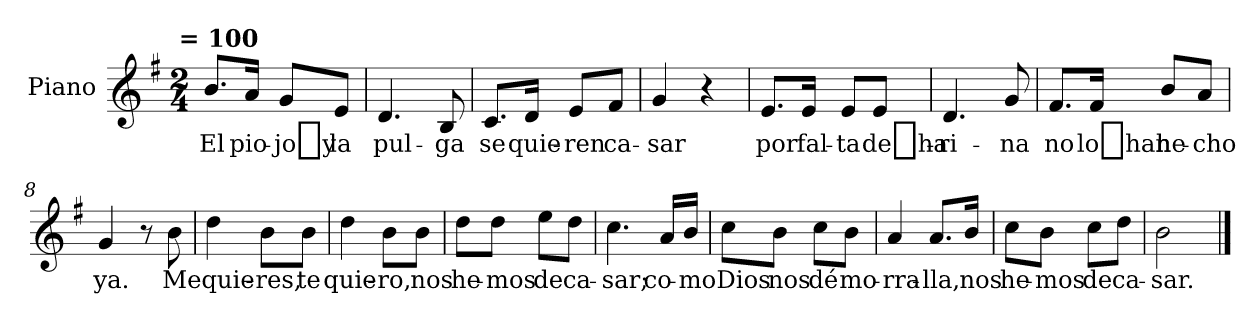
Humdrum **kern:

**kern	**text
*part1	*part1
*staff1	*staff1
*I"Piano	*
*I'Pno	*
*clefG2	*
*k[f#]	*
*G:	*
!!LO:TX:omd:t= = 100
*M2/4	*
*MM100	*
=1	=1
8.b/L	El
16a/Jk	pio-
8g/L	-jo_y
8e/J	la
=2	=2
4.d/	pul-
8B/	-ga
=3	=3
8.c/L	se
16d/Jk	quie-
8e/L	-ren
8f#/J	ca-
=4	=4
4g/	-sar
4r	.
=5	=5
8.e/L	por
16e/Jk	fal-
8e/L	-ta
8e/J	de_ha-
=6	=6
4.d/	-ri-
8g/	-na
=7	=7
8.f#/L	no
16f#/Jk	lo_han
8b/L	he-
8a/J	-cho
!!LO:LB:g=z
=8	=8
4g/	ya.
8r	.
8b\	Me
=9	=9
4dd\	quie-
8b\L	-res,
8b\J	te
=10	=10
4dd\	quie-
8b\L	-ro,
8b\J	nos
=11	=11
8dd\L	he-
8dd\J	-mos
8ee\L	de
8dd\J	ca-
=12	=12
4.cc\	-sar;
16a/LL	co-
16b/JJ	-mo
!!LO:LB:g=z
=13	=13
8cc\L	Dios
8b\J	nos
8cc\L	dé
8b\J	mo-
=14	=14
4a/	-rra-
8.a/L	-lla,
16b/Jk	nos
=15	=15
8cc\L	he-
8b\J	-mos
8cc\L	de
8dd\J	ca-
=16	=16
2b\	-sar.
==	==
*-	*-
